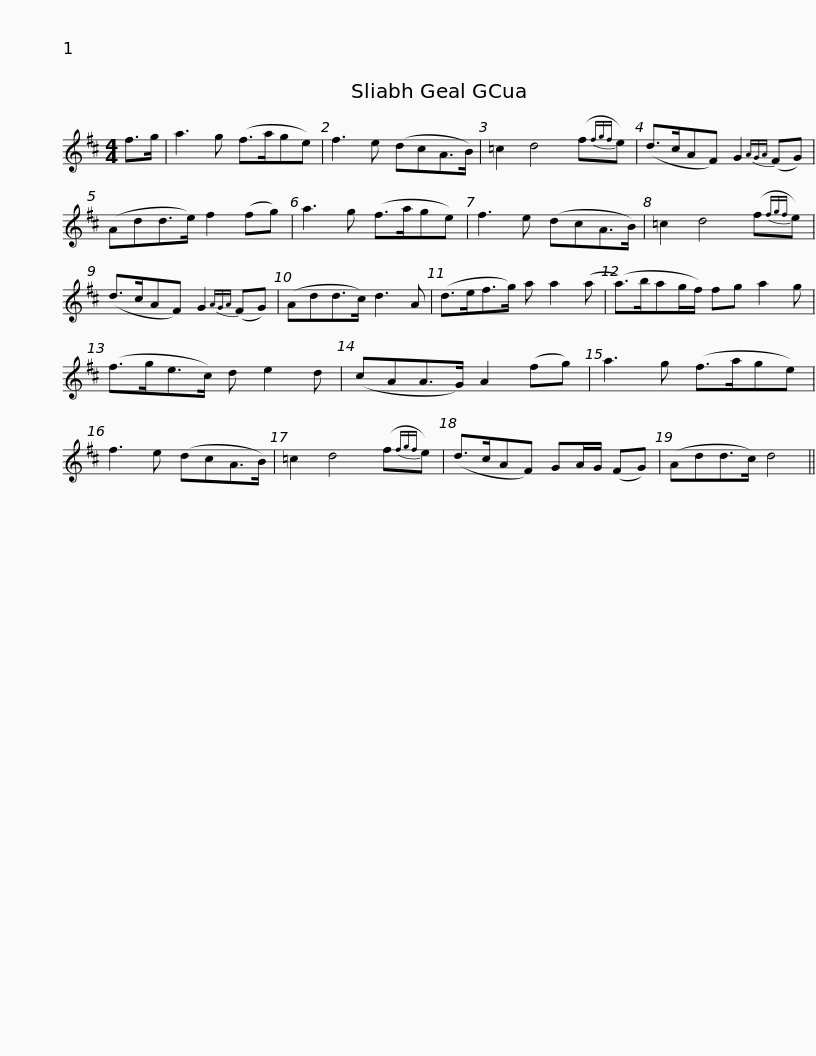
X:1
L:1/8
M:4/4
I:linebreak $
K:D
V:1 treble
V:1
 f>g | a3 g (f>age) | f3 e (dcA>B) | =c2 d4 (f{fgf}e) | (d>cAF) G2{AGA} (FG) | %5
 (Add>e) f2 (fg) |$ a3 g (f>age) | f3 e (dcA>B) | =c2 d4 (f{fgf}e) | (d>cAF) G2{AGA} (FG) | %10
 (Add>c) d3 A |$ (d>ef>g) a a2 (a | (a>)bag/f/) fg a2 g | (f>ge>c) d e2 d | (cAA>G) A2 (fg) | %15
 a3 g (f>age) |$ f3 e (dcA>B) | =c2 d4 (f{fgf}e) | (d>cAF) GA/G/ (FG) | (Add>c) d4 || %20
